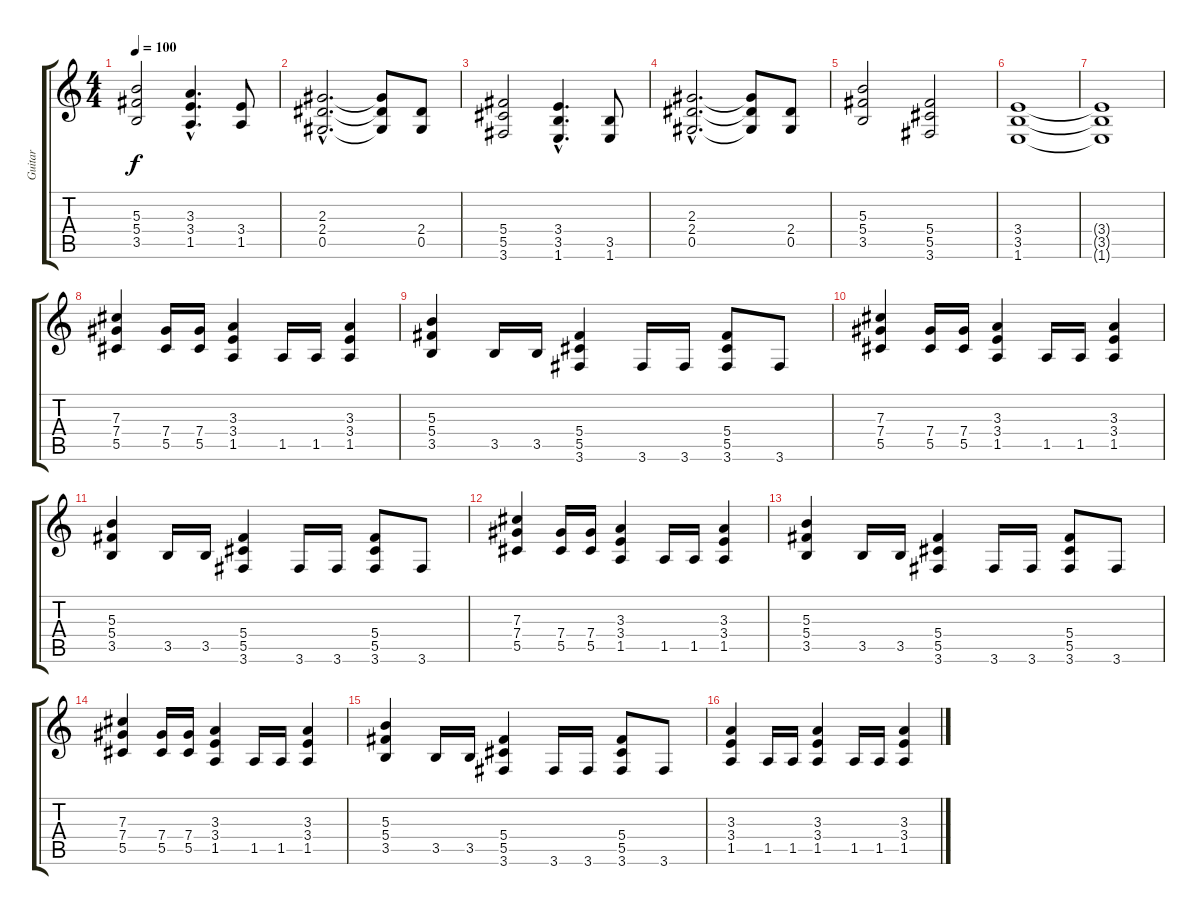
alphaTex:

\track ("Guitar" "Guitar") {instrument overdrivenguitar}
\staff {score tabs}
\tuning (Eb4 Bb3 Gb3 Db3 Ab2 Eb2) {hide}
\ts (4 4)
\tempo 100
\clef g2
\ks c
(5.3 5.4 3.5).2{dy f} (3.3{hac} 3.4{hac} 1.5{hac}).4{d} (3.4 1.5).8 |
(2.3{hac} 2.4{hac} 0.5{hac}).2{d} (2.3{t} 2.4{t} 0.5{t}).8 (2.4 0.5).8 |
(5.4 5.5 3.6).2 (3.4{hac} 3.5{hac} 1.6{hac}).4{d} (3.5 1.6).8 |
(2.3{hac} 2.4{hac} 0.5{hac}).2{d} (2.3{t} 2.4{t} 0.5{t}).8 (2.4 0.5).8 |
(5.3 5.4 3.5).2 (5.4 5.5 3.6).2 |
(3.4 3.5 1.6).1 |
(3.4{t} 3.5{t} 1.6{t}).1 |
(7.3 7.4 5.5).4 (7.4 5.5).16 (7.4 5.5).16 (3.3 3.4 1.5).4 1.5.16 1.5.16 (3.3 3.4 1.5).4 |
(5.3 5.4 3.5).4 3.5.16 3.5.16 (5.4 5.5 3.6).4 3.6.16 3.6.16 (5.4 5.5 3.6).8 3.6.8 |
(7.3 7.4 5.5).4 (7.4 5.5).16 (7.4 5.5).16 (3.3 3.4 1.5).4 1.5.16 1.5.16 (3.3 3.4 1.5).4 |
(5.3 5.4 3.5).4 3.5.16 3.5.16 (5.4 5.5 3.6).4 3.6.16 3.6.16 (5.4 5.5 3.6).8 3.6.8 |
(7.3 7.4 5.5).4 (7.4 5.5).16 (7.4 5.5).16 (3.3 3.4 1.5).4 1.5.16 1.5.16 (3.3 3.4 1.5).4 |
(5.3 5.4 3.5).4 3.5.16 3.5.16 (5.4 5.5 3.6).4 3.6.16 3.6.16 (5.4 5.5 3.6).8 3.6.8 |
(7.3 7.4 5.5).4 (7.4 5.5).16 (7.4 5.5).16 (3.3 3.4 1.5).4 1.5.16 1.5.16 (3.3 3.4 1.5).4 |
(5.3 5.4 3.5).4 3.5.16 3.5.16 (5.4 5.5 3.6).4 3.6.16 3.6.16 (5.4 5.5 3.6).8 3.6.8 |
(3.3 3.4 1.5).4 1.5.16 1.5.16 (3.3 3.4 1.5).4 1.5.16 1.5.16 (3.3 3.4 1.5).4
